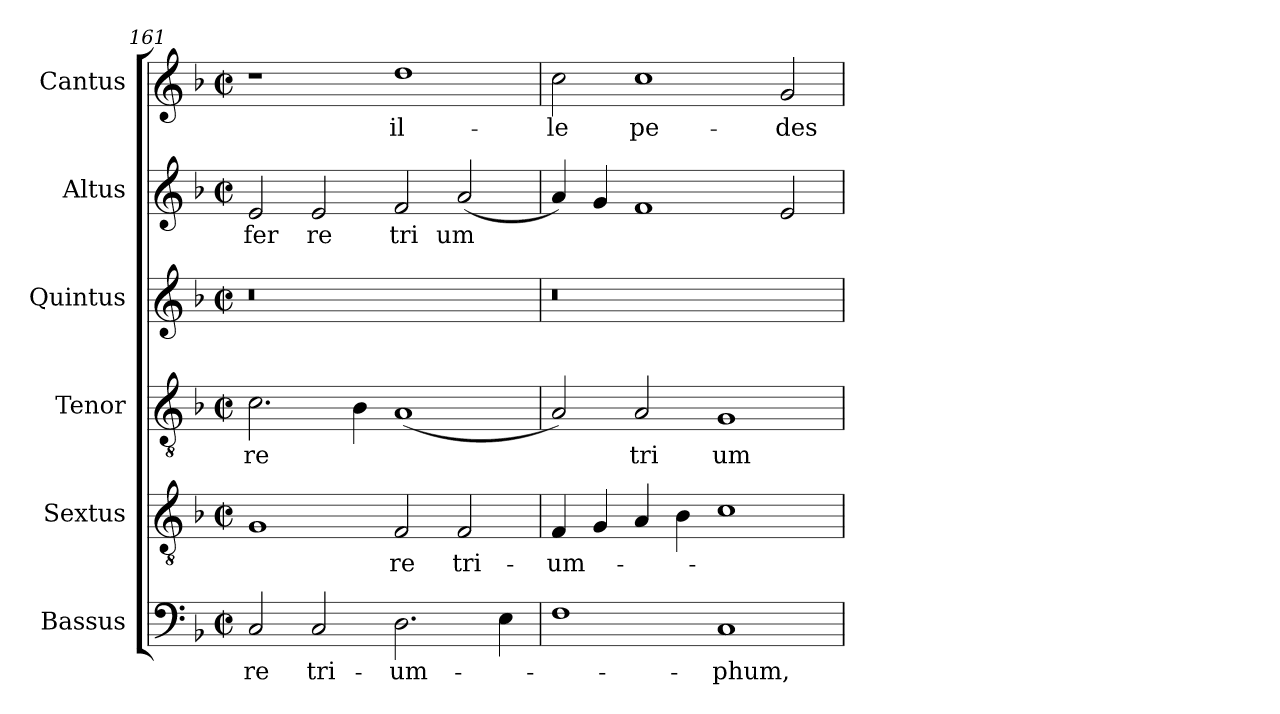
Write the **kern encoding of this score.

**kern	**text	**kern	**text	**kern	**text	**kern	**kern	**text	**kern	**text
*part6	*part6	*part5	*part5	*part4	*part4	*part3	*part2	*part2	*part1	*part1
*staff6	*staff6	*staff5	*staff5	*staff4	*staff4	*staff3	*staff2	*staff2	*staff1	*staff1
*I"Bassus	*	*I"Sextus	*	*I"Tenor	*	*I"Quintus	*I"Altus	*	*I"Cantus	*
*I'Bassus	*	*I'Sextus	*	*I'Tenor	*	*I'Quintus	*I'Altus	*	*I'Cantus	*
*clefF4	*	*clefGv2	*	*clefGv2	*	*clefG2	*clefG2	*	*clefG2	*
*k[b-]	*	*k[b-]	*	*k[b-]	*	*k[b-]	*k[b-]	*	*k[b-]	*
*F:	*	*F:	*	*F:	*	*F:	*F:	*	*F:	*
*M2/2	*	*M2/2	*	*M2/2	*	*M2/2	*M2/2	*	*M2/2	*
*met(c|)	*	*met(c|)	*	*met(c|)	*	*met(c|)	*met(c|)	*	*met(c|)	*
=161	=161	=161	=161	=161	=161	=161	=161	=161	=161	=161
!	!LO:LY:b:cj	!	!	!	!LO:LY:b:cj	!	!	!LO:LY:b:cj	!	!
2C/	-re	1G	.	2.c\	re	0r	2e/	fer	1r	.
!	!LO:LY:b:cj	!	!	!	!	!	!	!LO:LY:b:cj	!	!
2C/	tri-	.	.	.	.	.	2e/	re	.	.
.	.	.	.	4B-\	.	.	.	.	.	.
!	!LO:LY:b	!	!LO:LY:b:cj	!	!	!	!	!LO:LY:b:cj	!	!LO:LY:b:cj
2.D\	-um-	2F/	-re	(<1A	.	.	2f/	tri	1dd	il-
!	!	!	!LO:LY:b:cj	!	!	!	!	!LO:LY:b	!	!
.	.	2F/	tri-	.	.	.	(<2a/	um	.	.
4E\	.	.	.	.	.	.	.	.	.	.
=162	=162	=162	=162	=162	=162	=162	=162	=162	=162	=162
!	!	!	!LO:LY:b	!	!	!	!	!	!	!LO:LY:b:cj
1F	.	4F/	-um-	2A/)	.	0r	4a/)	.	2cc\	-le
.	.	4G/	.	.	.	.	4g/	.	.	.
!	!	!	!	!	!LO:LY:b:cj	!	!	!	!	!LO:LY:b:cj
.	.	4A/	.	2A/	tri	.	1f	.	1cc	pe-
.	.	4B-\	.	.	.	.	.	.	.	.
!	!LO:LY:b:cj	!	!	!	!LO:LY:b:cj	!	!	!	!	!
1C	-phum,	1c	.	1G	um	.	.	.	.	.
!	!	!	!	!	!	!	!	!	!	!LO:LY:b:cj
.	.	.	.	.	.	.	2e/	.	2g/	-des
=	=	=	=	=	=	=	=	=	=	=
*-	*-	*-	*-	*-	*-	*-	*-	*-	*-	*-
